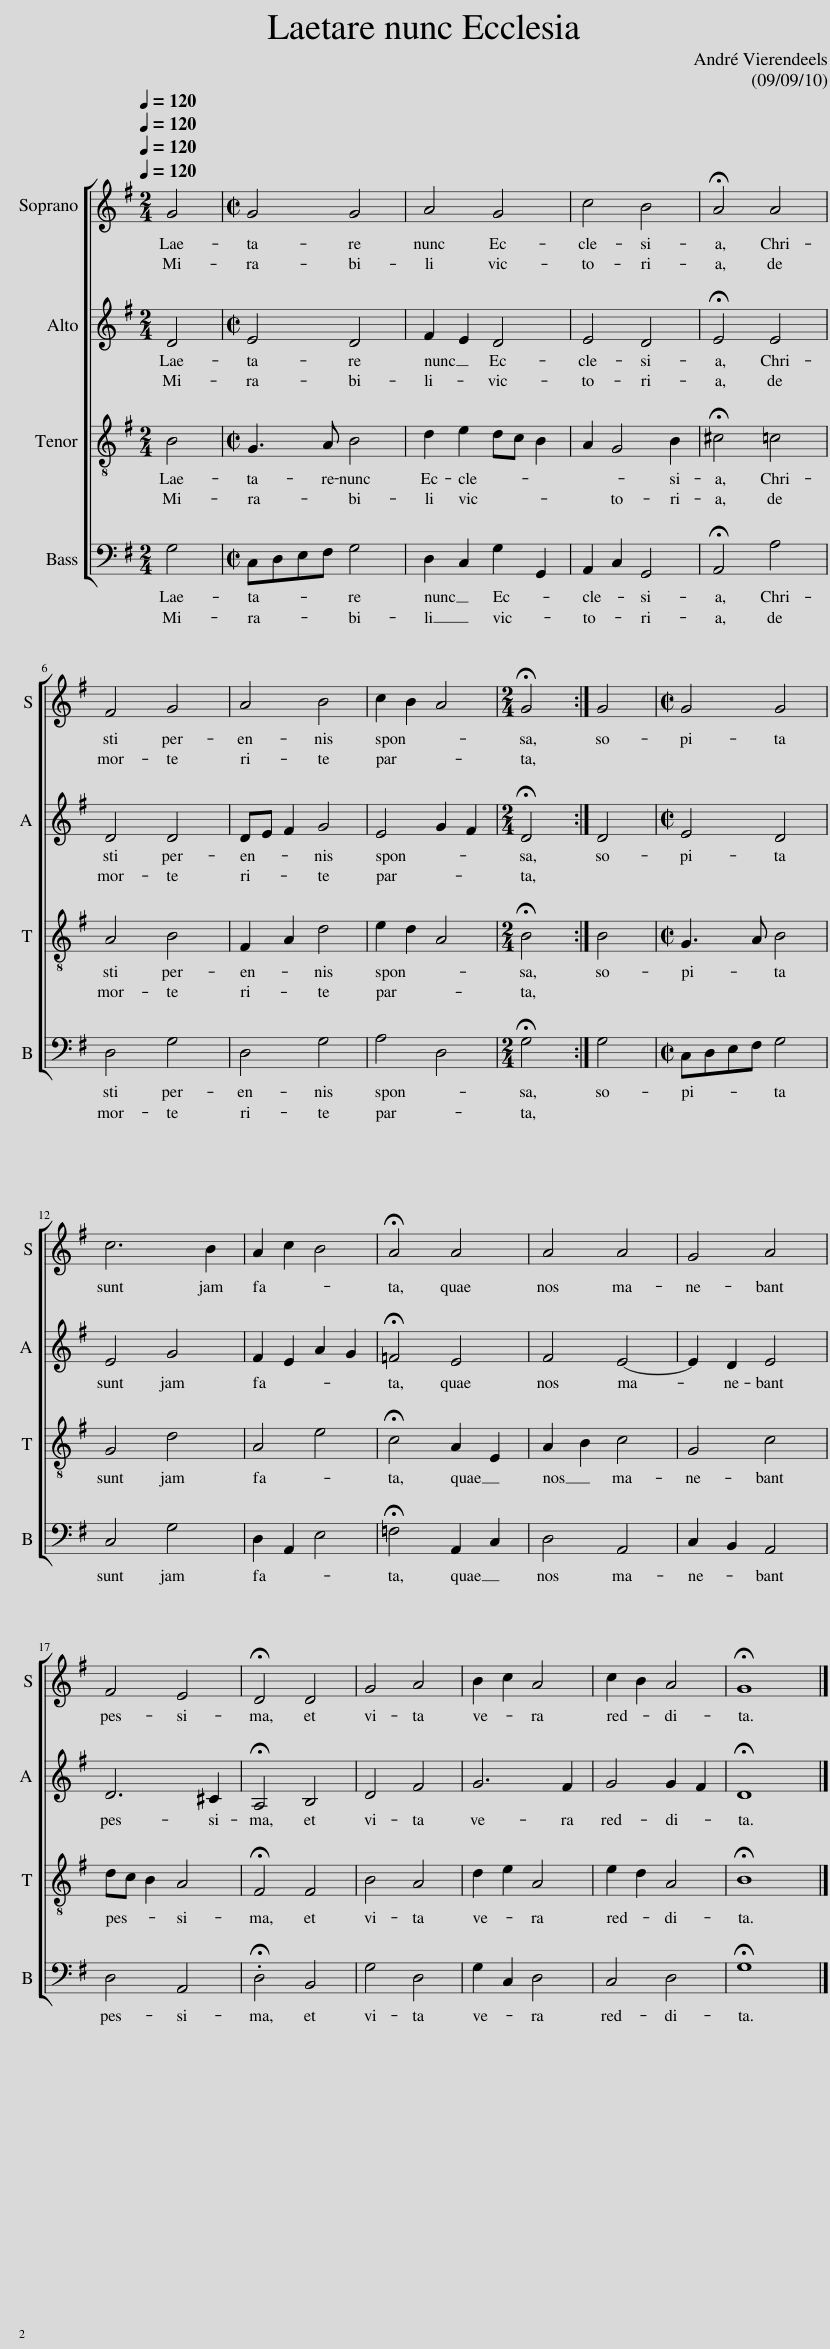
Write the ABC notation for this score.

X:1
%%score [ 1 2 3 4 ]
L:1/8
Q:1/4=120
M:2/4
I:linebreak $
K:G
V:1 treble
V:2 treble
V:3 treble-8
V:4 bass
V:1
 G4 |[M:2/2] G4 G4 | A4 G4 | c4 B4 | !fermata!A4 A4 |$ %5
 F4 G4 | A4 B4 | c2 B2 A4 |[M:2/4] !fermata!G4 :| G4 | %10
[M:2/2] G4 G4 |$ c6 B2 | A2 c2 B4 | !fermata!A4 A4 | A4 A4 | %15
 G4 A4 |$ F4 E4 | !fermata!D4 D4 | G4 A4 | B2 c2 A4 | %20
 c2 B2 A4 | !fermata!G8 |] %22
V:2
 D4 |[M:2/2] E4 D4 | F2 E2 D4 | E4 D4 | !fermata!E4 E4 |$ %5
 D4 D4 | DE F2 G4 | E4 G2 F2 |[M:2/4] !fermata!D4 :| D4 | %10
[M:2/2] E4 D4 |$ E4 G4 | F2 E2 A2 G2 | !fermata!=F4 E4 | F4 E4- | %15
 E2 D2 E4 |$ D6 ^C2 | !fermata!A,4 B,4 | D4 F4 | G6 F2 | %20
 G4 G2 F2 | !fermata!D8 |] %22
V:3
 B4 |[M:2/2] G3 A B4 | d2 e2 dc B2 | A2 G4 B2 | !fermata!^c4 =c4 |$ %5
 A4 B4 | F2 A2 d4 | e2 d2 A4 |[M:2/4] !fermata!B4 :| B4 | %10
[M:2/2] G3 A B4 |$ G4 d4 | A4 e4 | !fermata!c4 A2 E2 | A2 B2 c4 | %15
 G4 c4 |$ dc B2 A4 | !fermata!F4 F4 | B4 A4 | d2 e2 A4 | %20
 e2 d2 A4 | !fermata!B8 |] %22
V:4
 G,4 |[M:2/2] C,D,E,F, G,4 | D,2 C,2 G,2 G,,2 | A,,2 C,2 G,,4 | !fermata!A,,4 A,4 |$ %5
 D,4 G,4 | D,4 G,4 | A,4 D,4 |[M:2/4] !fermata!G,4 :| G,4 | %10
[M:2/2] C,D,E,F, G,4 |$ C,4 G,4 | D,2 A,,2 E,4 | !fermata!=F,4 A,,2 C,2 | D,4 A,,4 | %15
 C,2 B,,2 A,,4 |$ D,4 A,,4 | .!fermata!D,4 B,,4 | G,4 D,4 | G,2 C,2 D,4 | %20
 C,4 D,4 | !fermata!G,8 |] %22
